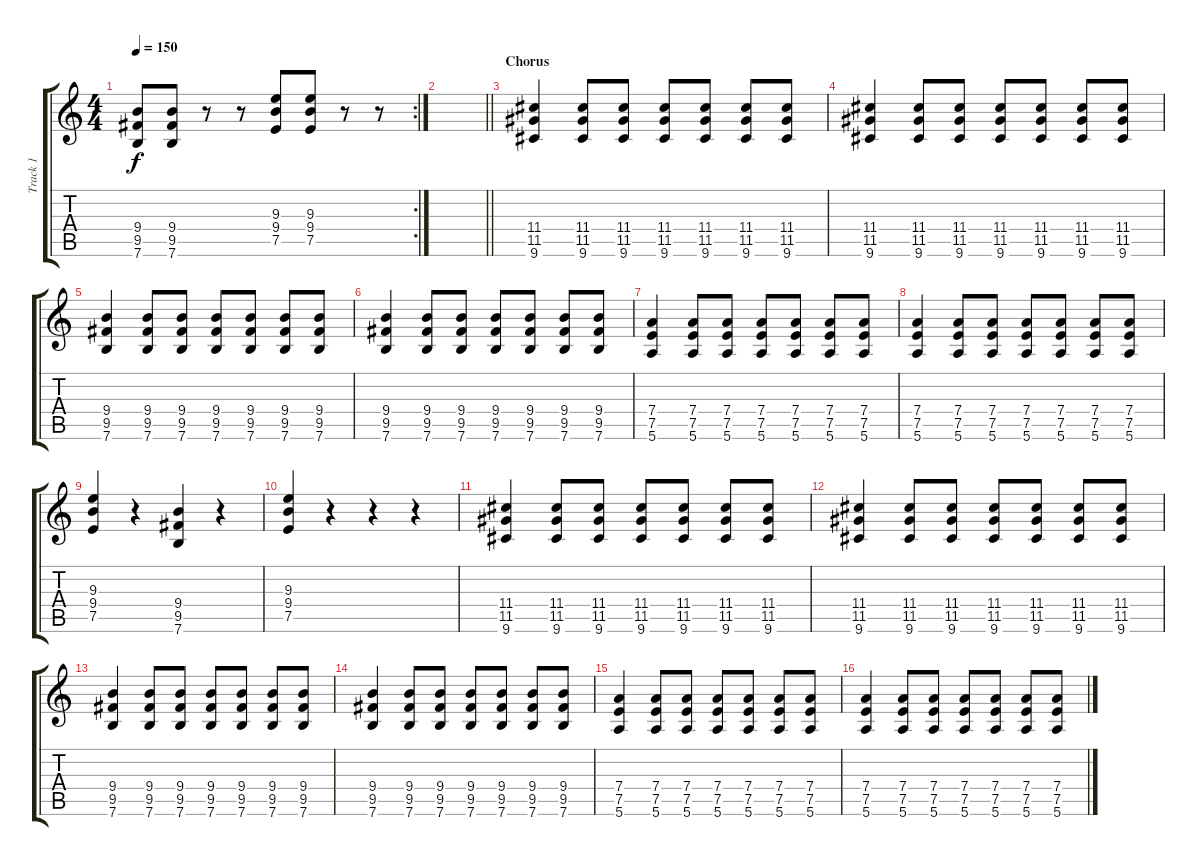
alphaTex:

\track ("Track 1" "Track 1") {instrument overdrivenguitar}
\staff {score tabs}
\tuning (E4 B3 G3 D3 A2 E2) {hide}
\rc 2
\ts (4 4)
\tempo 150
\clef g2
\ks c
(9.4 9.5 7.6).8{dy f} (9.4 9.5 7.6).8 r.8 r.8 (9.3 9.4 7.5).8 (9.3 9.4 7.5).8 r.8 r.8 |
\barLineRight lightlight
|
\section ("" "Chorus")
(11.4 11.5 9.6).4 (11.4 11.5 9.6).8 (11.4 11.5 9.6).8 (11.4 11.5 9.6).8 (11.4 11.5 9.6).8 (11.4 11.5 9.6).8 (11.4 11.5 9.6).8 |
(11.4 11.5 9.6).4 (11.4 11.5 9.6).8 (11.4 11.5 9.6).8 (11.4 11.5 9.6).8 (11.4 11.5 9.6).8 (11.4 11.5 9.6).8 (11.4 11.5 9.6).8 |
(9.4 9.5 7.6).4 (9.4 9.5 7.6).8 (9.4 9.5 7.6).8 (9.4 9.5 7.6).8 (9.4 9.5 7.6).8 (9.4 9.5 7.6).8 (9.4 9.5 7.6).8 |
(9.4 9.5 7.6).4 (9.4 9.5 7.6).8 (9.4 9.5 7.6).8 (9.4 9.5 7.6).8 (9.4 9.5 7.6).8 (9.4 9.5 7.6).8 (9.4 9.5 7.6).8 |
(7.4 7.5 5.6).4 (7.4 7.5 5.6).8 (7.4 7.5 5.6).8 (7.4 7.5 5.6).8 (7.4 7.5 5.6).8 (7.4 7.5 5.6).8 (7.4 7.5 5.6).8 |
(7.4 7.5 5.6).4 (7.4 7.5 5.6).8 (7.4 7.5 5.6).8 (7.4 7.5 5.6).8 (7.4 7.5 5.6).8 (7.4 7.5 5.6).8 (7.4 7.5 5.6).8 |
(9.3 9.4 7.5).4 r.4 (9.4 9.5 7.6).4 r.4 |
(9.3 9.4 7.5).4 r.4 r.4 r.4 |
(11.4 11.5 9.6).4 (11.4 11.5 9.6).8 (11.4 11.5 9.6).8 (11.4 11.5 9.6).8 (11.4 11.5 9.6).8 (11.4 11.5 9.6).8 (11.4 11.5 9.6).8 |
(11.4 11.5 9.6).4 (11.4 11.5 9.6).8 (11.4 11.5 9.6).8 (11.4 11.5 9.6).8 (11.4 11.5 9.6).8 (11.4 11.5 9.6).8 (11.4 11.5 9.6).8 |
(9.4 9.5 7.6).4 (9.4 9.5 7.6).8 (9.4 9.5 7.6).8 (9.4 9.5 7.6).8 (9.4 9.5 7.6).8 (9.4 9.5 7.6).8 (9.4 9.5 7.6).8 |
(9.4 9.5 7.6).4 (9.4 9.5 7.6).8 (9.4 9.5 7.6).8 (9.4 9.5 7.6).8 (9.4 9.5 7.6).8 (9.4 9.5 7.6).8 (9.4 9.5 7.6).8 |
(7.4 7.5 5.6).4 (7.4 7.5 5.6).8 (7.4 7.5 5.6).8 (7.4 7.5 5.6).8 (7.4 7.5 5.6).8 (7.4 7.5 5.6).8 (7.4 7.5 5.6).8 |
(7.4 7.5 5.6).4 (7.4 7.5 5.6).8 (7.4 7.5 5.6).8 (7.4 7.5 5.6).8 (7.4 7.5 5.6).8 (7.4 7.5 5.6).8 (7.4 7.5 5.6).8
